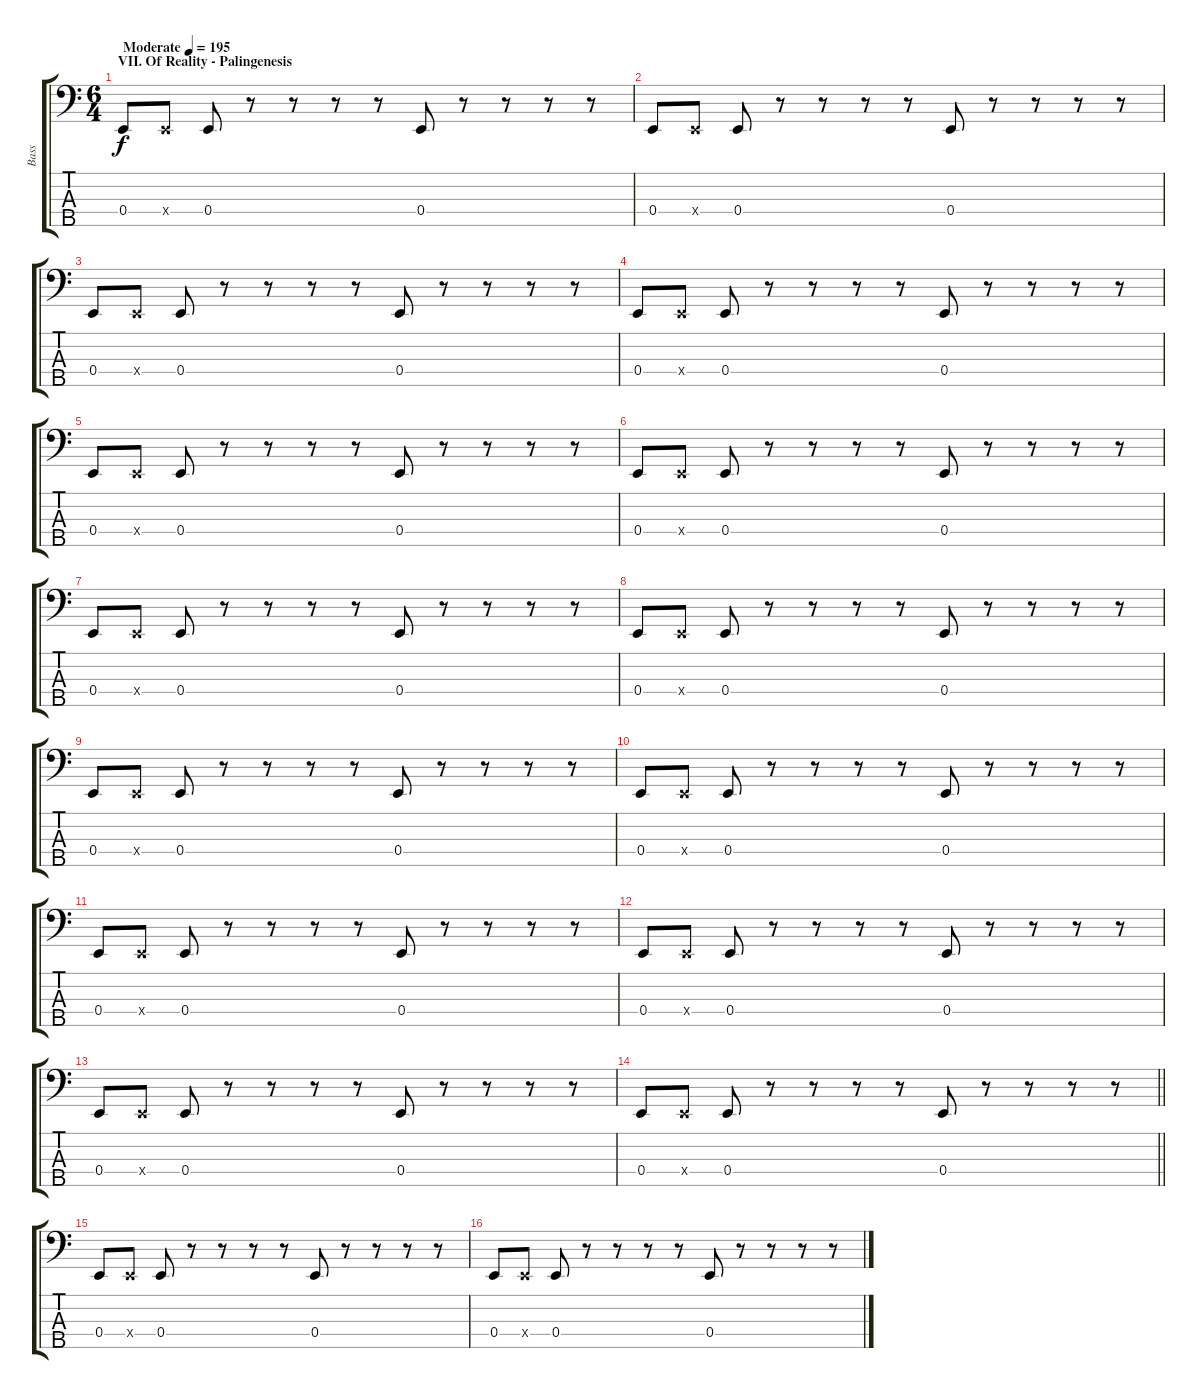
\track ("Bass" "Bass") {instrument electricbassfinger}
\staff {score tabs}
\tuning (G2 D2 A1 E1 A0) {hide}
\ts (6 4)
\section ("" "VII. Of Reality - Palingenesis")
\tempo (195 "Moderate")
\clef f4
\ks c
0.4.8{dy f instrument electricbassfinger} 0.4{x}.8 0.4.8 r.8 r.8 r.8 r.8 0.4.8 r.8 r.8 r.8 r.8 |
0.4.8 0.4{x}.8 0.4.8 r.8 r.8 r.8 r.8 0.4.8 r.8 r.8 r.8 r.8 |
0.4.8 0.4{x}.8 0.4.8 r.8 r.8 r.8 r.8 0.4.8 r.8 r.8 r.8 r.8 |
0.4.8 0.4{x}.8 0.4.8 r.8 r.8 r.8 r.8 0.4.8 r.8 r.8 r.8 r.8 |
0.4.8 0.4{x}.8 0.4.8 r.8 r.8 r.8 r.8 0.4.8 r.8 r.8 r.8 r.8 |
0.4.8 0.4{x}.8 0.4.8 r.8 r.8 r.8 r.8 0.4.8 r.8 r.8 r.8 r.8 |
0.4.8 0.4{x}.8 0.4.8 r.8 r.8 r.8 r.8 0.4.8 r.8 r.8 r.8 r.8 |
0.4.8 0.4{x}.8 0.4.8 r.8 r.8 r.8 r.8 0.4.8 r.8 r.8 r.8 r.8 |
0.4.8 0.4{x}.8 0.4.8 r.8 r.8 r.8 r.8 0.4.8 r.8 r.8 r.8 r.8 |
0.4.8 0.4{x}.8 0.4.8 r.8 r.8 r.8 r.8 0.4.8 r.8 r.8 r.8 r.8 |
0.4.8 0.4{x}.8 0.4.8 r.8 r.8 r.8 r.8 0.4.8 r.8 r.8 r.8 r.8 |
0.4.8 0.4{x}.8 0.4.8 r.8 r.8 r.8 r.8 0.4.8 r.8 r.8 r.8 r.8 |
0.4.8 0.4{x}.8 0.4.8 r.8 r.8 r.8 r.8 0.4.8 r.8 r.8 r.8 r.8 |
\barLineRight lightlight
0.4.8 0.4{x}.8 0.4.8 r.8 r.8 r.8 r.8 0.4.8 r.8 r.8 r.8 r.8 |
\section ("" "")
0.4.8 0.4{x}.8 0.4.8 r.8 r.8 r.8 r.8 0.4.8 r.8 r.8 r.8 r.8 |
0.4.8 0.4{x}.8 0.4.8 r.8 r.8 r.8 r.8 0.4.8 r.8 r.8 r.8 r.8
